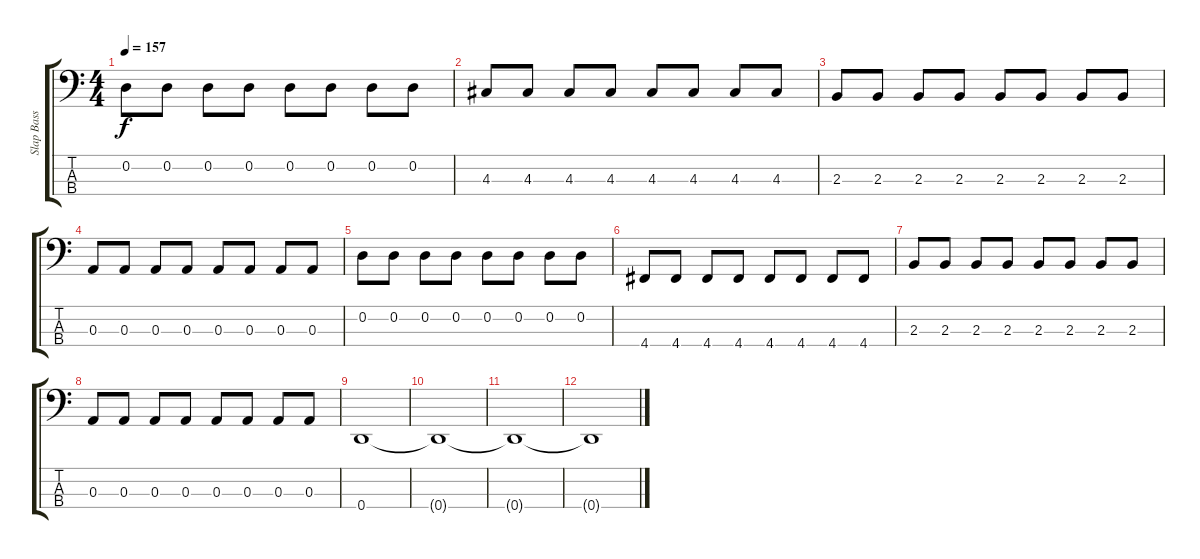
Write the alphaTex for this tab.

\track ("Slap Bass" "Slap Bass") {instrument slapbass2}
\staff {score tabs}
\tuning (G2 D2 A1 D1) {hide}
\ts (4 4)
\tempo 157
\clef f4
\ks c
0.2.8{dy f} 0.2.8 0.2.8 0.2.8 0.2.8 0.2.8 0.2.8 0.2.8 |
4.3.8 4.3.8 4.3.8 4.3.8 4.3.8 4.3.8 4.3.8 4.3.8 |
2.3.8 2.3.8 2.3.8 2.3.8 2.3.8 2.3.8 2.3.8 2.3.8 |
0.3.8 0.3.8 0.3.8 0.3.8 0.3.8 0.3.8 0.3.8 0.3.8 |
0.2.8 0.2.8 0.2.8 0.2.8 0.2.8 0.2.8 0.2.8 0.2.8 |
4.4.8 4.4.8 4.4.8 4.4.8 4.4.8 4.4.8 4.4.8 4.4.8 |
2.3.8 2.3.8 2.3.8 2.3.8 2.3.8 2.3.8 2.3.8 2.3.8 |
0.3.8 0.3.8 0.3.8 0.3.8 0.3.8 0.3.8 0.3.8 0.3.8 |
0.4.1{volume 0} |
0.4{t}.1 |
0.4{t}.1 |
0.4{t}.1
